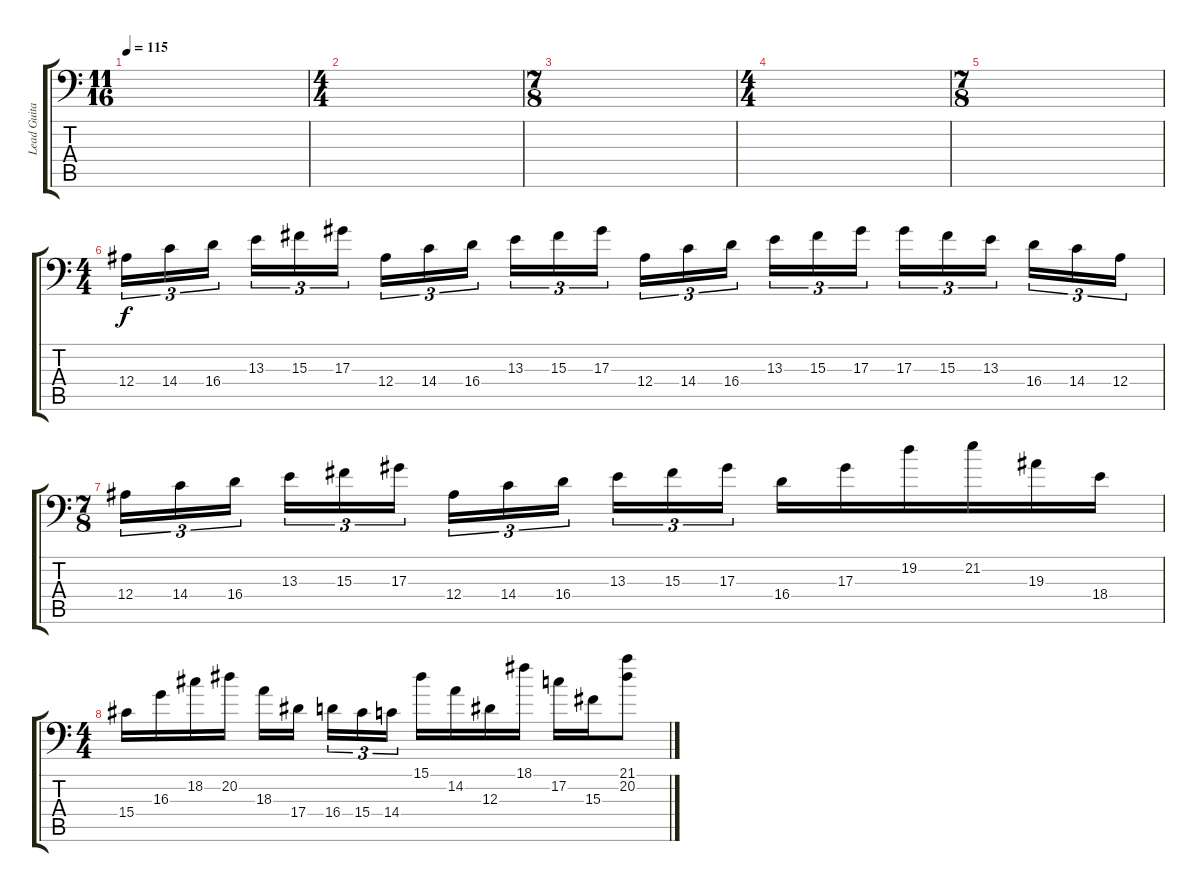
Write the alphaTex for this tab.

\track ("Lead Guitar/Synth" "Lead Guita") {instrument acousticgrandpiano}
\staff {score tabs}
\tuning (C4 G3 Eb3 Bb2 F2 Bb1) {hide}
\ts (11 16)
\tempo 115
\clef f4
\ks c
|
\ts (4 4)
|
\ts (7 8)
|
\ts (4 4)
|
\ts (7 8)
|
\ts (4 4)
12.4.16{tu (3 2) volume 11 balance 8} 14.4.16{tu (3 2)} 16.4.16{tu (3 2) beam splitsecondary} 13.3.16{tu (3 2)} 15.3.16{tu (3 2)} 17.3.16{tu (3 2)} 12.4.16{tu (3 2)} 14.4.16{tu (3 2)} 16.4.16{tu (3 2) beam splitsecondary} 13.3.16{tu (3 2)} 15.3.16{tu (3 2)} 17.3.16{tu (3 2)} 12.4.16{tu (3 2)} 14.4.16{tu (3 2)} 16.4.16{tu (3 2) beam splitsecondary} 13.3.16{tu (3 2)} 15.3.16{tu (3 2)} 17.3.16{tu (3 2)} 17.3.16{tu (3 2)} 15.3.16{tu (3 2)} 13.3.16{tu (3 2) beam splitsecondary} 16.4.16{tu (3 2)} 14.4.16{tu (3 2)} 12.4.16{tu (3 2)} |
\ts (7 8)
12.4.16{tu (3 2)} 14.4.16{tu (3 2)} 16.4.16{tu (3 2)} 13.3.16{tu (3 2)} 15.3.16{tu (3 2)} 17.3.16{tu (3 2)} 12.4.16{tu (3 2)} 14.4.16{tu (3 2)} 16.4.16{tu (3 2)} 13.3.16{tu (3 2)} 15.3.16{tu (3 2)} 17.3.16{tu (3 2)} 16.4.16 17.3.16 19.2.16 21.2.16 19.3.16 18.4.16 |
\ts (4 4)
15.4.16 16.3.16 18.2.16 20.2.16 18.3.16 17.4.16{beam splitsecondary} 16.4.16{tu (3 2)} 15.4.16{tu (3 2)} 14.4.16{tu (3 2)} 15.1.16 14.2.16 12.3.16 18.1.16 17.2.16 15.3.16 (21.1 20.2).8
